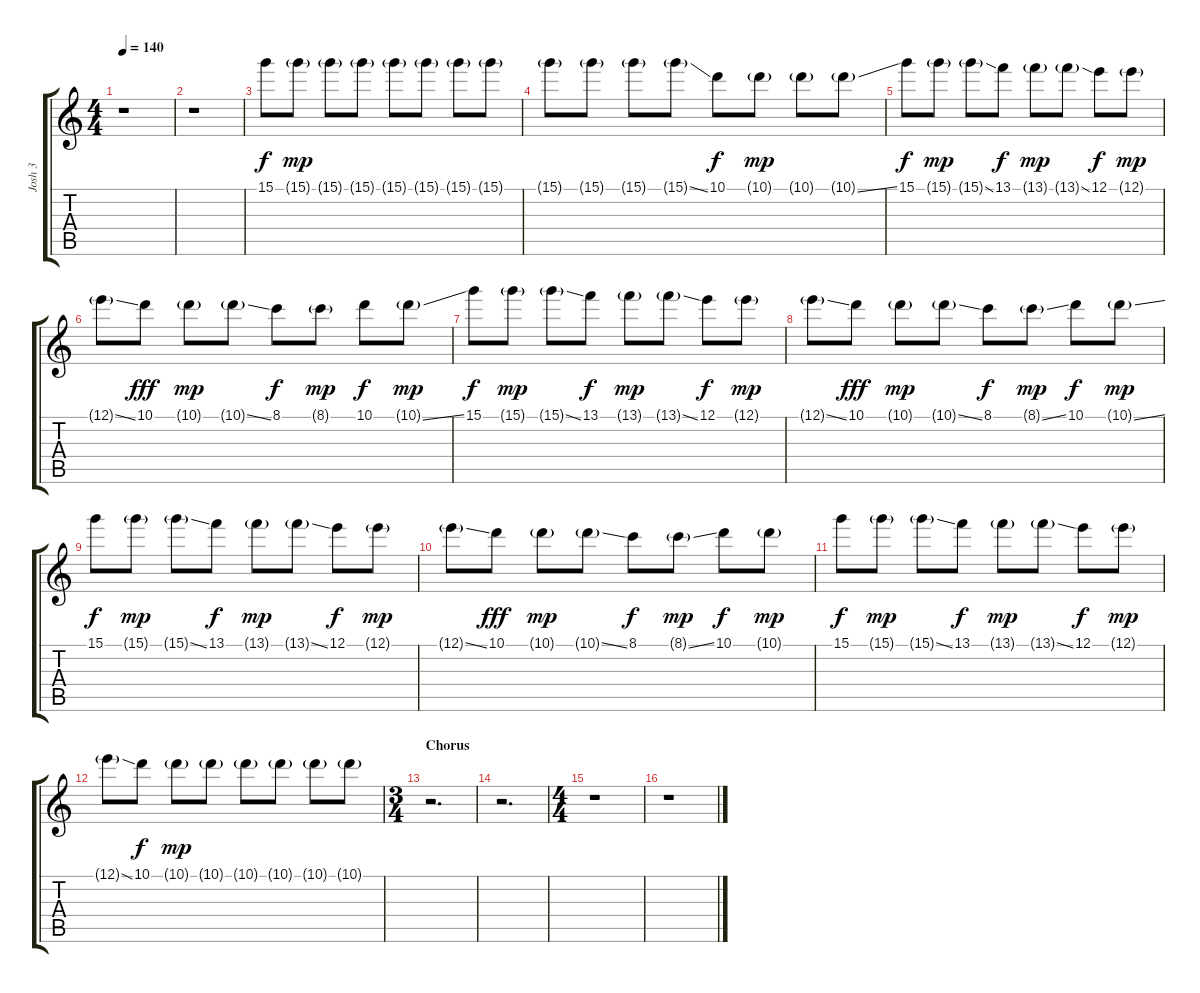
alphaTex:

\track ("Josh 3" "Josh 3") {instrument overdrivenguitar}
\staff {score tabs}
\tuning (E4 B3 G3 D3 A2 E2) {hide}
\ts (4 4)
\tempo 140
\clef g2
\ks c
r.1{dy f} |
r.1 |
15.1.8 15.1{g}.8{dy mp} 15.1{g}.8 15.1{g}.8 15.1{g}.8 15.1{g}.8 15.1{g}.8 15.1{g}.8 |
15.1{g}.8 15.1{g}.8 15.1{g}.8 15.1{ss g}.8 10.1.8{dy f} 10.1{g}.8{dy mp} 10.1{g}.8 10.1{ss g}.8 |
15.1.8{dy f} 15.1{g}.8{dy mp} 15.1{ss g}.8 13.1.8{dy f} 13.1{g}.8{dy mp} 13.1{ss g}.8 12.1.8{dy f} 12.1{g}.8{dy mp} |
12.1{ss g}.8 10.1.8{dy fff} 10.1{g}.8{dy mp} 10.1{ss g}.8 8.1.8{dy f} 8.1{g}.8{dy mp} 10.1.8{dy f} 10.1{ss g}.8{dy mp} |
15.1.8{dy f} 15.1{g}.8{dy mp} 15.1{ss g}.8 13.1.8{dy f} 13.1{g}.8{dy mp} 13.1{ss g}.8 12.1.8{dy f} 12.1{g}.8{dy mp} |
12.1{ss g}.8 10.1.8{dy fff} 10.1{g}.8{dy mp} 10.1{ss g}.8 8.1.8{dy f} 8.1{ss g}.8{dy mp} 10.1.8{dy f} 10.1{ss g}.8{dy mp} |
15.1.8{dy f} 15.1{g}.8{dy mp} 15.1{ss g}.8 13.1.8{dy f} 13.1{g}.8{dy mp} 13.1{ss g}.8 12.1.8{dy f} 12.1{g}.8{dy mp} |
12.1{ss g}.8 10.1.8{dy fff} 10.1{g}.8{dy mp} 10.1{ss g}.8 8.1.8{dy f} 8.1{ss g}.8{dy mp} 10.1.8{dy f} 10.1{g}.8{dy mp} |
15.1.8{dy f} 15.1{g}.8{dy mp} 15.1{ss g}.8 13.1.8{dy f} 13.1{g}.8{dy mp} 13.1{ss g}.8 12.1.8{dy f} 12.1{g}.8{dy mp} |
12.1{ss g}.8 10.1.8{dy f} 10.1{g}.8{dy mp} 10.1{g}.8 10.1{g}.8 10.1{g}.8 10.1{g}.8 10.1{g}.8 |
\ts (3 4)
\section ("" "Chorus")
r.2{d} |
r.2{d} |
\ts (4 4)
r.1 |
r.1
